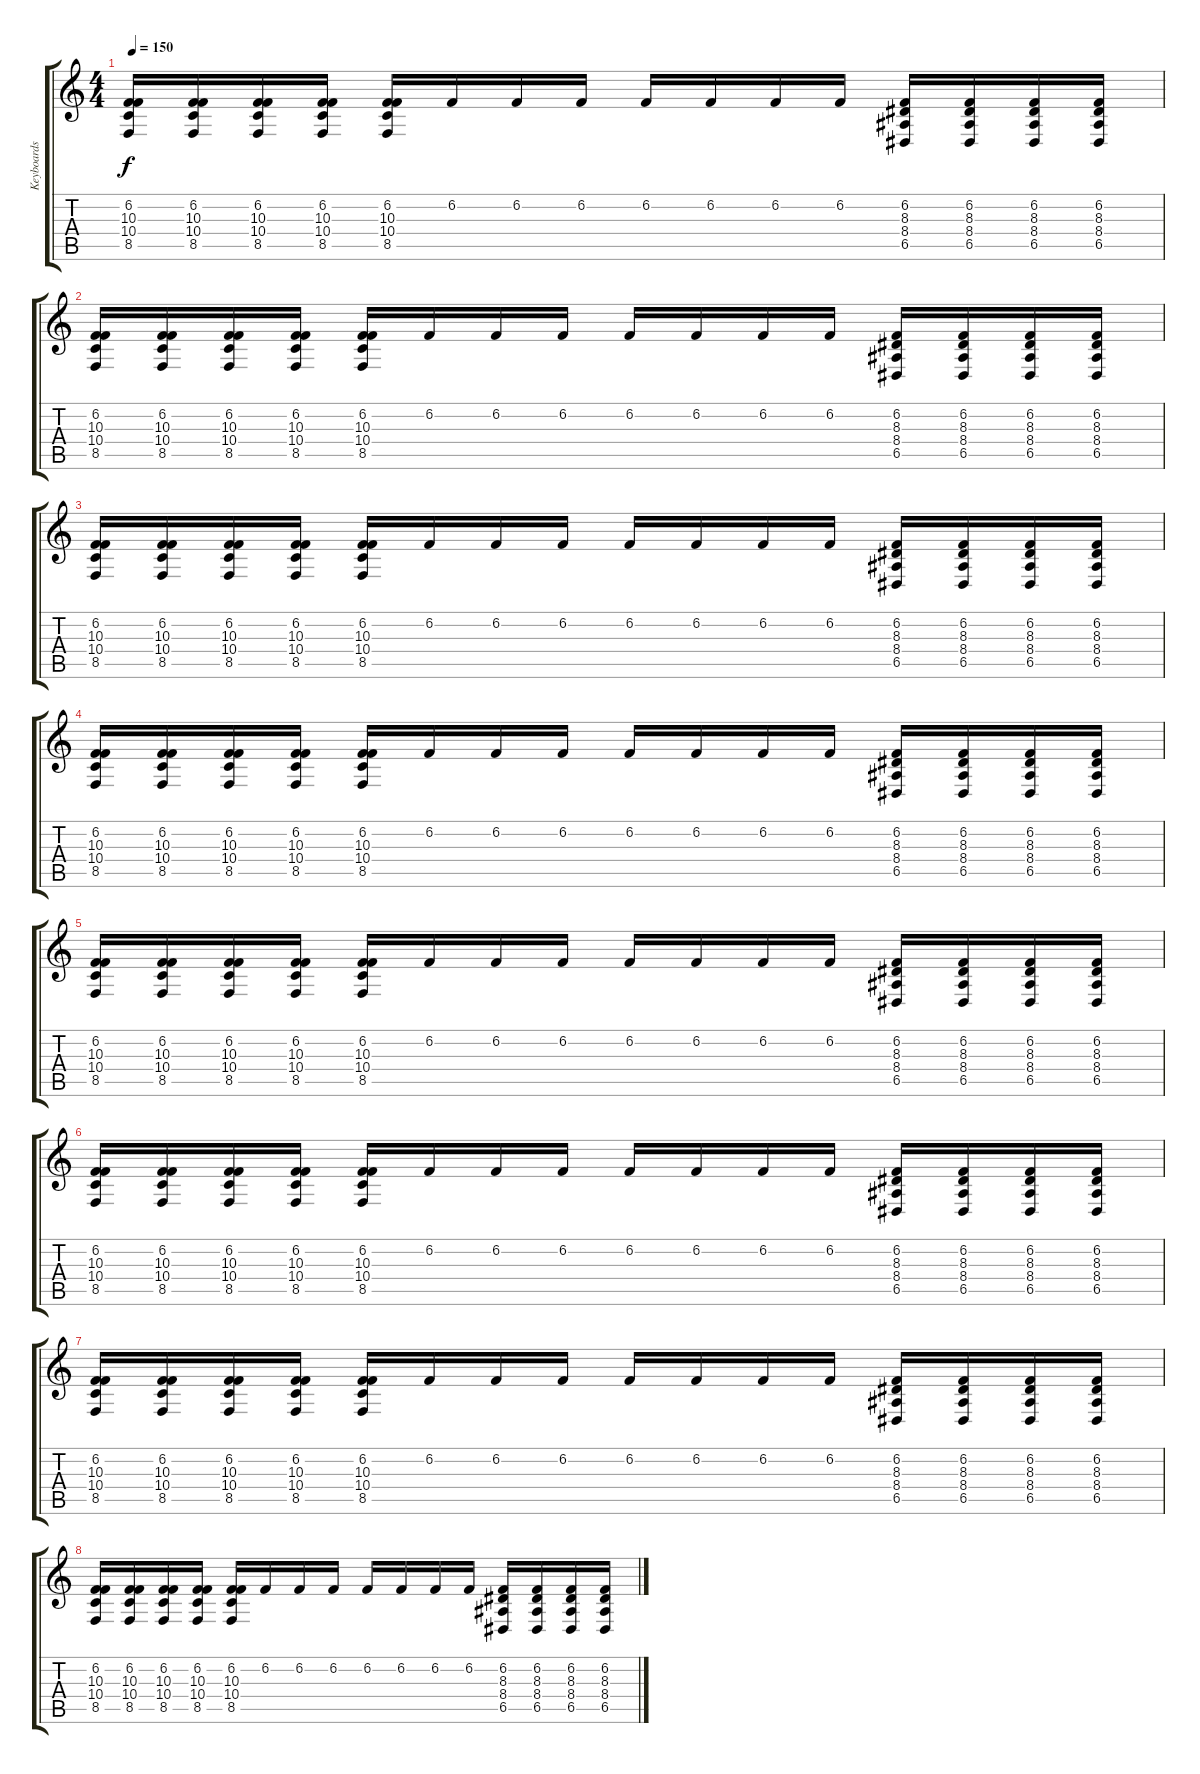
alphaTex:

\track ("Keyboards" "Keyboards") {instrument churchorgan}
\staff {score tabs}
\tuning (E4 B3 G3 D3 A2 E2) {hide}
\ts (4 4)
\tempo 150
\clef g2
\ks c
(6.2 10.3 10.4 8.5).16{dy f instrument synthbass2} (6.2 10.3 10.4 8.5).16 (6.2 10.3 10.4 8.5).16 (6.2 10.3 10.4 8.5).16 (6.2 10.3 10.4 8.5).16 6.2.16 6.2.16 6.2.16 6.2.16 6.2.16 6.2.16 6.2.16 (6.2 8.3 8.4 6.5).16 (6.2 8.3 8.4 6.5).16 (6.2 8.3 8.4 6.5).16 (6.2 8.3 8.4 6.5).16 |
(6.2 10.3 10.4 8.5).16 (6.2 10.3 10.4 8.5).16 (6.2 10.3 10.4 8.5).16 (6.2 10.3 10.4 8.5).16 (6.2 10.3 10.4 8.5).16 6.2.16 6.2.16 6.2.16 6.2.16 6.2.16 6.2.16 6.2.16 (6.2 8.3 8.4 6.5).16 (6.2 8.3 8.4 6.5).16 (6.2 8.3 8.4 6.5).16 (6.2 8.3 8.4 6.5).16 |
(6.2 10.3 10.4 8.5).16 (6.2 10.3 10.4 8.5).16 (6.2 10.3 10.4 8.5).16 (6.2 10.3 10.4 8.5).16 (6.2 10.3 10.4 8.5).16 6.2.16 6.2.16 6.2.16 6.2.16 6.2.16 6.2.16 6.2.16 (6.2 8.3 8.4 6.5).16 (6.2 8.3 8.4 6.5).16 (6.2 8.3 8.4 6.5).16 (6.2 8.3 8.4 6.5).16 |
(6.2 10.3 10.4 8.5).16 (6.2 10.3 10.4 8.5).16 (6.2 10.3 10.4 8.5).16 (6.2 10.3 10.4 8.5).16 (6.2 10.3 10.4 8.5).16 6.2.16 6.2.16 6.2.16 6.2.16 6.2.16 6.2.16 6.2.16 (6.2 8.3 8.4 6.5).16 (6.2 8.3 8.4 6.5).16 (6.2 8.3 8.4 6.5).16 (6.2 8.3 8.4 6.5).16 |
(6.2 10.3 10.4 8.5).16 (6.2 10.3 10.4 8.5).16 (6.2 10.3 10.4 8.5).16 (6.2 10.3 10.4 8.5).16 (6.2 10.3 10.4 8.5).16 6.2.16 6.2.16 6.2.16 6.2.16 6.2.16 6.2.16 6.2.16 (6.2 8.3 8.4 6.5).16 (6.2 8.3 8.4 6.5).16 (6.2 8.3 8.4 6.5).16 (6.2 8.3 8.4 6.5).16 |
(6.2 10.3 10.4 8.5).16 (6.2 10.3 10.4 8.5).16 (6.2 10.3 10.4 8.5).16 (6.2 10.3 10.4 8.5).16 (6.2 10.3 10.4 8.5).16 6.2.16 6.2.16 6.2.16 6.2.16 6.2.16 6.2.16 6.2.16 (6.2 8.3 8.4 6.5).16 (6.2 8.3 8.4 6.5).16 (6.2 8.3 8.4 6.5).16 (6.2 8.3 8.4 6.5).16 |
(6.2 10.3 10.4 8.5).16 (6.2 10.3 10.4 8.5).16 (6.2 10.3 10.4 8.5).16 (6.2 10.3 10.4 8.5).16 (6.2 10.3 10.4 8.5).16 6.2.16 6.2.16 6.2.16 6.2.16 6.2.16 6.2.16 6.2.16 (6.2 8.3 8.4 6.5).16 (6.2 8.3 8.4 6.5).16 (6.2 8.3 8.4 6.5).16 (6.2 8.3 8.4 6.5).16 |
(6.2 10.3 10.4 8.5).16 (6.2 10.3 10.4 8.5).16 (6.2 10.3 10.4 8.5).16 (6.2 10.3 10.4 8.5).16 (6.2 10.3 10.4 8.5).16 6.2.16 6.2.16 6.2.16 6.2.16 6.2.16 6.2.16 6.2.16 (6.2 8.3 8.4 6.5).16 (6.2 8.3 8.4 6.5).16 (6.2 8.3 8.4 6.5).16 (6.2 8.3 8.4 6.5).16
